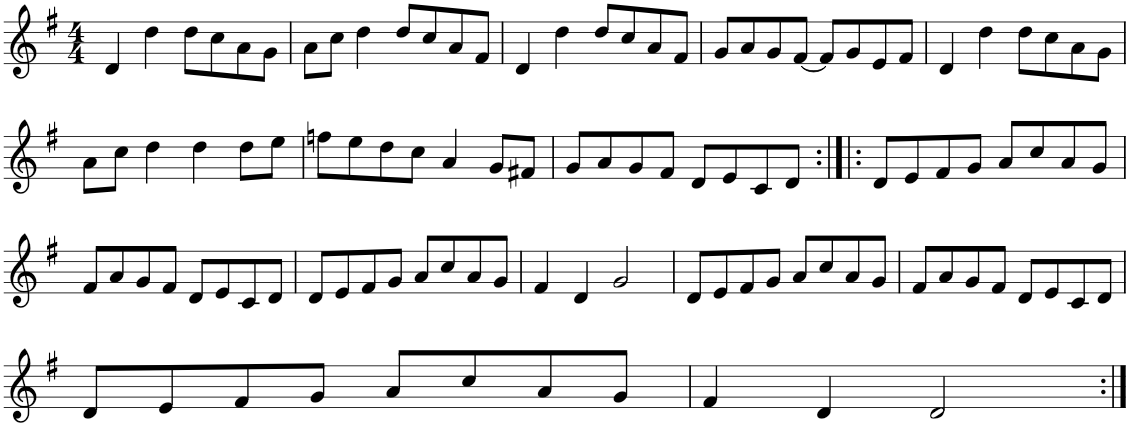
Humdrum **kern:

**kern
*part1
*staff1
*I"Piano
*I'Pno
*clefG2
*k[f#]
*D:mix
*M4/4
=1
4d/
4dd\
8dd\L
8cc\
8a\
8g\J
=2
8a\L
8cc\J
4dd\
8dd/L
8cc/
8a/
8f#/J
=3
4d/
4dd\
8dd/L
8cc/
8a/
8f#/J
=4
8g/L
8a/
8g/
[8f#/J
8f#/L]
8g/
8e/
8f#/J
=5
4d/
4dd\
8dd\L
8cc\
8a\
8g\J
!!LO:LB:g=z
=6
8a\L
8cc\J
4dd\
4dd\
8dd\L
8ee\J
=7
8ffn\L
8ee\
8dd\
8cc\J
4a/
8g/L
8f#X/J
=8
8g/L
8a/
8g/
8f#/J
8d/L
8e/
8c/
8d/J
=9:|!|:
8d/L
8e/
8f#/
8g/J
8a/L
8cc/
8a/
8g/J
!!LO:LB:g=z
=10
8f#/L
8a/
8g/
8f#/J
8d/L
8e/
8c/
8d/J
=11
8d/L
8e/
8f#/
8g/J
8a/L
8cc/
8a/
8g/J
=12
4f#/
4d/
2g/
=13
8d/L
8e/
8f#/
8g/J
8a/L
8cc/
8a/
8g/J
=14
8f#/L
8a/
8g/
8f#/J
8d/L
8e/
8c/
8d/J
!!LO:LB:g=z
=15
8d/L
8e/
8f#/
8g/J
8a/L
8cc/
8a/
8g/J
=16
4f#/
4d/
2d/
=:|!
*-
